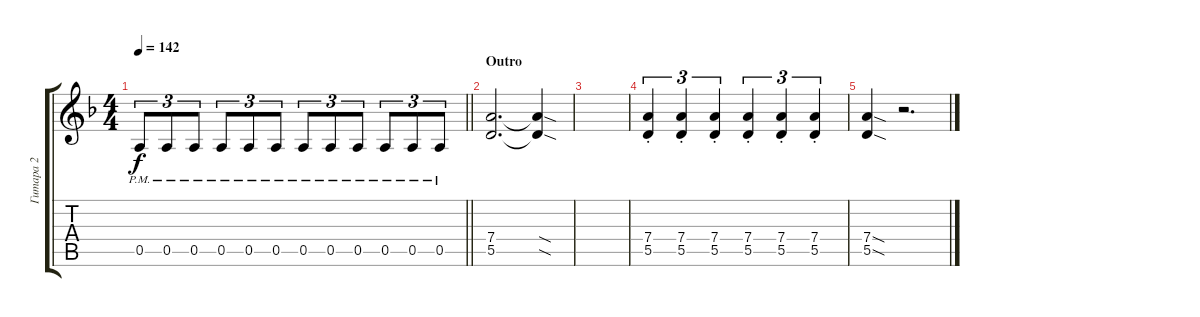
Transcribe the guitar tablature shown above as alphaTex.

\track ("Гитара 2" "Гитара 2") {instrument distortionguitar}
\staff {score tabs}
\tuning (E4 B3 G3 D3 A2 E2) {hide}
\ts (4 4)
\tempo 142
\clef g2
\barLineRight lightlight
\ks dminor
0.5{pm}.8{tu (3 2) dy f} 0.5{pm}.8{tu (3 2)} 0.5{pm}.8{tu (3 2)} 0.5{pm}.8{tu (3 2)} 0.5{pm}.8{tu (3 2)} 0.5{pm}.8{tu (3 2)} 0.5{pm}.8{tu (3 2)} 0.5{pm}.8{tu (3 2)} 0.5{pm}.8{tu (3 2)} 0.5{pm}.8{tu (3 2)} 0.5{pm}.8{tu (3 2)} 0.5{pm}.8{tu (3 2)} |
\section ("" "Outro")
(7.4 5.5).2{d} (7.4{sod t} 5.5{sod t}).4 |
|
(7.4{st} 5.5{st}).4{tu (3 2)} (7.4{st} 5.5{st}).4{tu (3 2)} (7.4{st} 5.5{st}).4{tu (3 2)} (7.4{st} 5.5{st}).4{tu (3 2)} (7.4{st} 5.5{st}).4{tu (3 2)} (7.4{st} 5.5{st}).4{tu (3 2)} |
(7.4{sod} 5.5{sod}).4 r.2{d}
